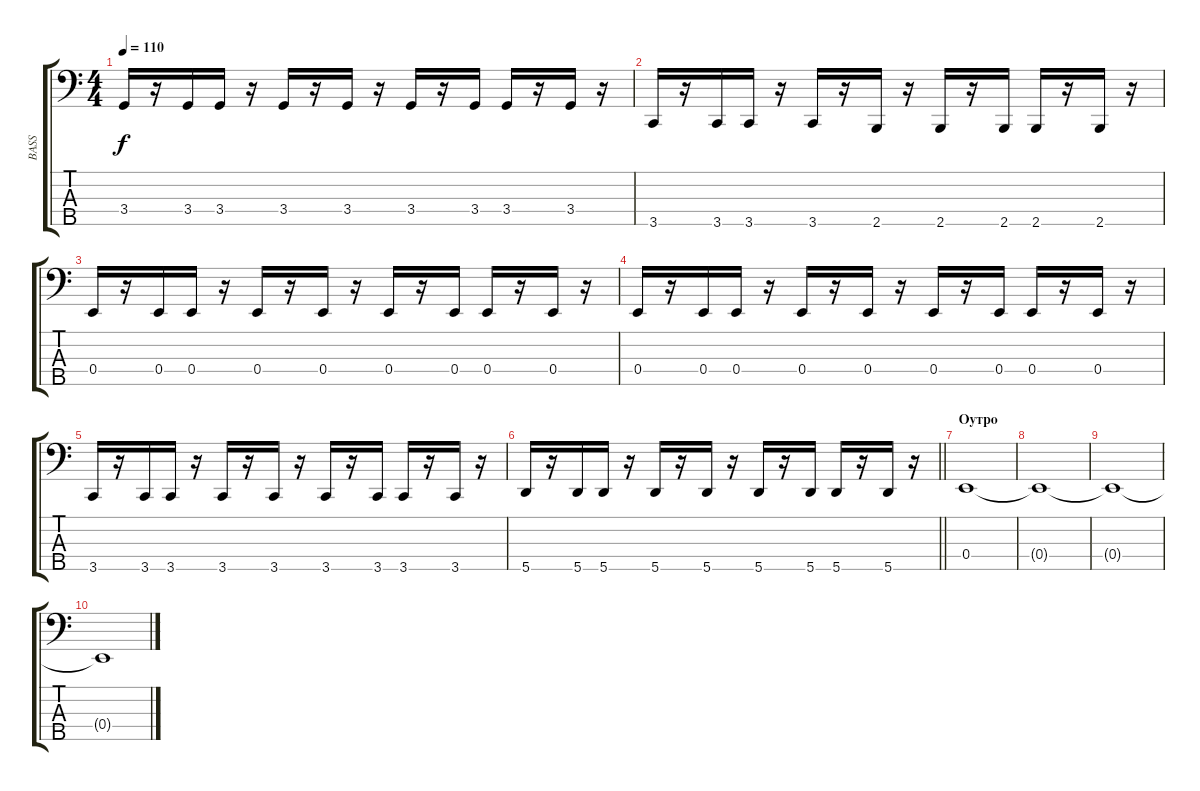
\track ("BASS" "BASS") {instrument electricbasspick}
\staff {score tabs}
\tuning (G2 D2 A1 E1 A0) {hide}
\ts (4 4)
\tempo 110
\clef f4
\ks c
3.4.16{dy f} r.16 3.4.16 3.4.16 r.16 3.4.16 r.16 3.4.16 r.16 3.4.16 r.16 3.4.16 3.4.16 r.16 3.4.16 r.16 |
3.5.16 r.16 3.5.16 3.5.16 r.16 3.5.16 r.16 2.5.16 r.16 2.5.16 r.16 2.5.16 2.5.16 r.16 2.5.16 r.16 |
0.4.16 r.16 0.4.16 0.4.16 r.16 0.4.16 r.16 0.4.16 r.16 0.4.16 r.16 0.4.16 0.4.16 r.16 0.4.16 r.16 |
0.4.16 r.16 0.4.16 0.4.16 r.16 0.4.16 r.16 0.4.16 r.16 0.4.16 r.16 0.4.16 0.4.16 r.16 0.4.16 r.16 |
3.5.16 r.16 3.5.16 3.5.16 r.16 3.5.16 r.16 3.5.16 r.16 3.5.16 r.16 3.5.16 3.5.16 r.16 3.5.16 r.16 |
\barLineRight lightlight
5.5.16 r.16 5.5.16 5.5.16 r.16 5.5.16 r.16 5.5.16 r.16 5.5.16 r.16 5.5.16 5.5.16 r.16 5.5.16 r.16 |
\section ("" "Оутро")
0.4.1 |
0.4{t}.1 |
0.4{t}.1 |
0.4{t}.1
